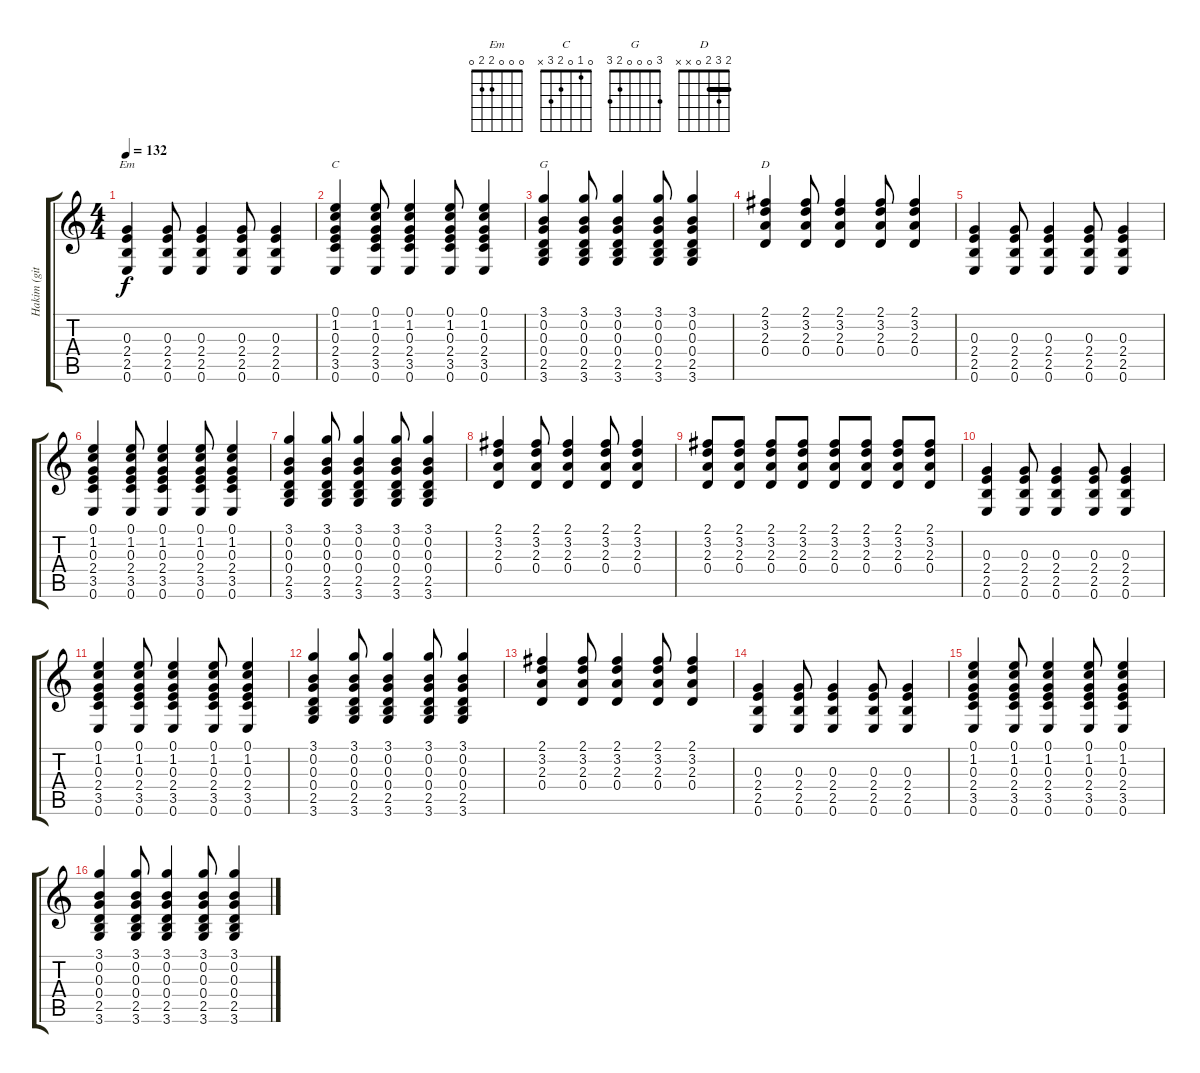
\track ("Hakim (gitar)" "Hakim (git") {instrument acousticguitarsteel}
\staff {score tabs}
\tuning (E4 B3 G3 D3 A2 E2) {hide}
\chord ("Em" 0 0 0 2 2 0)
\chord ("C" 0 1 0 2 3 x)
\chord ("G" 3 0 0 0 2 3)
\chord ("D" 2 3 2 0 x x) {barre 2}
\ts (4 4)
\tempo 132
\clef g2
\ks c
(0.3 2.4 2.5 0.6).4{ch "Em" dy f} (0.3 2.4 2.5 0.6).8 (0.3 2.4 2.5 0.6).4 (0.3 2.4 2.5 0.6).8 (0.3 2.4 2.5 0.6).4 |
(0.1 1.2 0.3 2.4 3.5 0.6).4{ch "C"} (0.1 1.2 0.3 2.4 3.5 0.6).8 (0.1 1.2 0.3 2.4 3.5 0.6).4 (0.1 1.2 0.3 2.4 3.5 0.6).8 (0.1 1.2 0.3 2.4 3.5 0.6).4 |
(3.1 0.2 0.3 0.4 2.5 3.6).4{ch "G"} (3.1 0.2 0.3 0.4 2.5 3.6).8 (3.1 0.2 0.3 0.4 2.5 3.6).4 (3.1 0.2 0.3 0.4 2.5 3.6).8 (3.1 0.2 0.3 0.4 2.5 3.6).4 |
(2.1 3.2 2.3 0.4).4{ch "D"} (2.1 3.2 2.3 0.4).8 (2.1 3.2 2.3 0.4).4 (2.1 3.2 2.3 0.4).8 (2.1 3.2 2.3 0.4).4 |
(0.3 2.4 2.5 0.6).4 (0.3 2.4 2.5 0.6).8 (0.3 2.4 2.5 0.6).4 (0.3 2.4 2.5 0.6).8 (0.3 2.4 2.5 0.6).4 |
(0.1 1.2 0.3 2.4 3.5 0.6).4 (0.1 1.2 0.3 2.4 3.5 0.6).8 (0.1 1.2 0.3 2.4 3.5 0.6).4 (0.1 1.2 0.3 2.4 3.5 0.6).8 (0.1 1.2 0.3 2.4 3.5 0.6).4 |
(3.1 0.2 0.3 0.4 2.5 3.6).4 (3.1 0.2 0.3 0.4 2.5 3.6).8 (3.1 0.2 0.3 0.4 2.5 3.6).4 (3.1 0.2 0.3 0.4 2.5 3.6).8 (3.1 0.2 0.3 0.4 2.5 3.6).4 |
(2.1 3.2 2.3 0.4).4 (2.1 3.2 2.3 0.4).8 (2.1 3.2 2.3 0.4).4 (2.1 3.2 2.3 0.4).8 (2.1 3.2 2.3 0.4).4 |
(2.1 3.2 2.3 0.4).8 (2.1 3.2 2.3 0.4).8 (2.1 3.2 2.3 0.4).8 (2.1 3.2 2.3 0.4).8 (2.1 3.2 2.3 0.4).8 (2.1 3.2 2.3 0.4).8 (2.1 3.2 2.3 0.4).8 (2.1 3.2 2.3 0.4).8 |
(0.3 2.4 2.5 0.6).4 (0.3 2.4 2.5 0.6).8 (0.3 2.4 2.5 0.6).4 (0.3 2.4 2.5 0.6).8 (0.3 2.4 2.5 0.6).4 |
(0.1 1.2 0.3 2.4 3.5 0.6).4 (0.1 1.2 0.3 2.4 3.5 0.6).8 (0.1 1.2 0.3 2.4 3.5 0.6).4 (0.1 1.2 0.3 2.4 3.5 0.6).8 (0.1 1.2 0.3 2.4 3.5 0.6).4 |
(3.1 0.2 0.3 0.4 2.5 3.6).4 (3.1 0.2 0.3 0.4 2.5 3.6).8 (3.1 0.2 0.3 0.4 2.5 3.6).4 (3.1 0.2 0.3 0.4 2.5 3.6).8 (3.1 0.2 0.3 0.4 2.5 3.6).4 |
(2.1 3.2 2.3 0.4).4 (2.1 3.2 2.3 0.4).8 (2.1 3.2 2.3 0.4).4 (2.1 3.2 2.3 0.4).8 (2.1 3.2 2.3 0.4).4 |
(0.3 2.4 2.5 0.6).4 (0.3 2.4 2.5 0.6).8 (0.3 2.4 2.5 0.6).4 (0.3 2.4 2.5 0.6).8 (0.3 2.4 2.5 0.6).4 |
(0.1 1.2 0.3 2.4 3.5 0.6).4 (0.1 1.2 0.3 2.4 3.5 0.6).8 (0.1 1.2 0.3 2.4 3.5 0.6).4 (0.1 1.2 0.3 2.4 3.5 0.6).8 (0.1 1.2 0.3 2.4 3.5 0.6).4 |
(3.1 0.2 0.3 0.4 2.5 3.6).4 (3.1 0.2 0.3 0.4 2.5 3.6).8 (3.1 0.2 0.3 0.4 2.5 3.6).4 (3.1 0.2 0.3 0.4 2.5 3.6).8 (3.1 0.2 0.3 0.4 2.5 3.6).4
